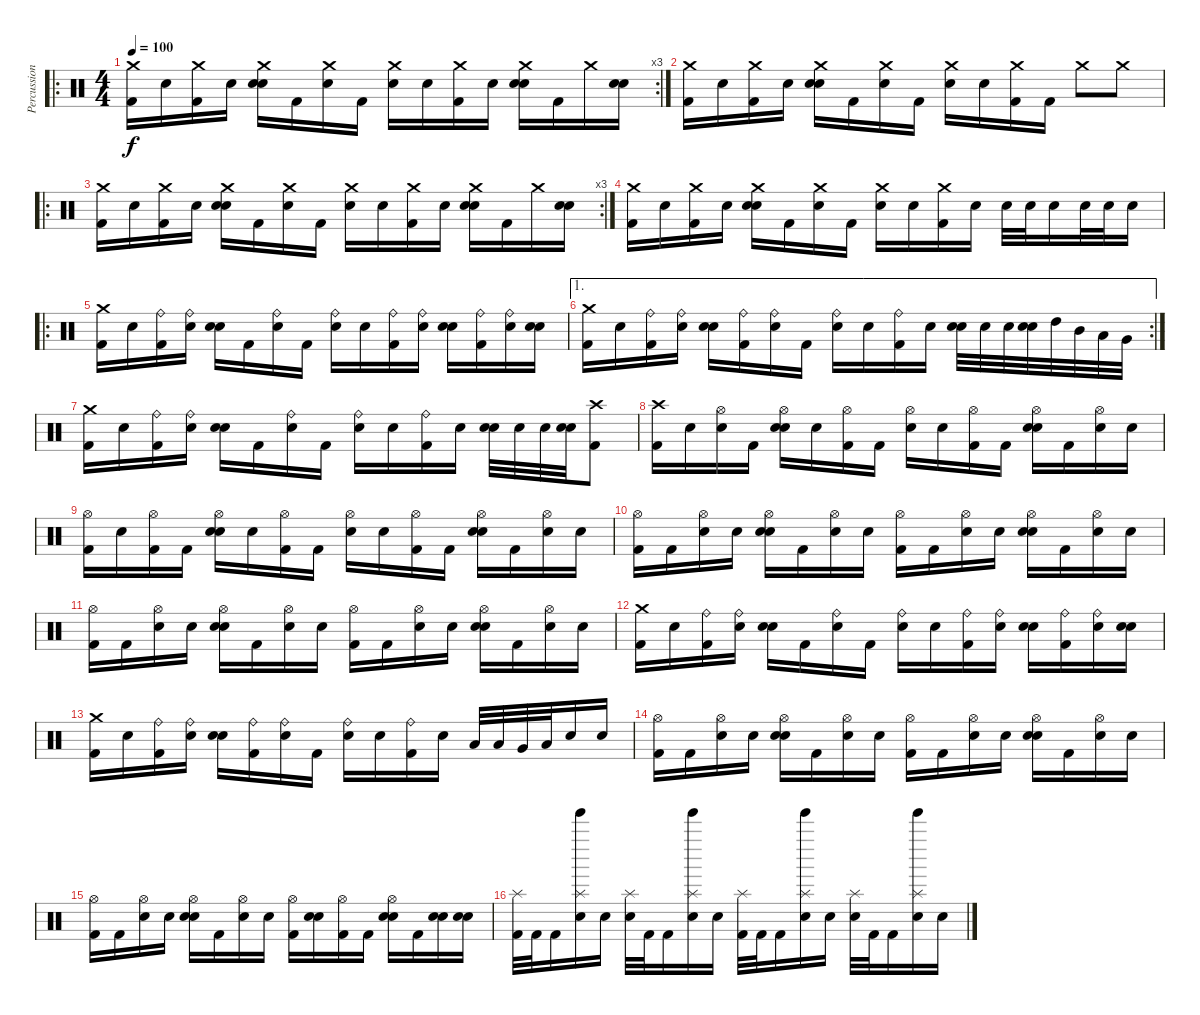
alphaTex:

\track ("Percussion" "Percussion") {instrument percussion}
\staff {score}
\articulation defaults
\ro
\rc 3
\ts (4 4)
\tempo 100
\clef neutral
\ks c
("Crash medium (hit)" "Kick (hit) 2").16{dy f} "Snare (hit)".16 ("Crash medium (hit)" "Kick (hit) 2").16 "Snare (hit)".16 ("Crash medium (hit)" "Snare (hit) 2" "Snare (hit)").16 "Kick (hit) 2".16 ("Crash medium (hit)" "Snare (hit)").16 "Kick (hit) 2".16 ("Crash medium (hit)" "Snare (hit)").16 "Snare (hit)".16 ("Crash medium (hit)" "Kick (hit) 2").16 "Snare (hit)".16 ("Crash medium (hit)" "Snare (hit) 2" "Snare (hit)").16 "Kick (hit) 2".16 "Crash medium (hit)".16 ("Snare (hit) 2" "Snare (hit)").16 |
("Crash medium (hit)" "Kick (hit) 2").16 "Snare (hit)".16 ("Crash medium (hit)" "Kick (hit) 2").16 "Snare (hit)".16 ("Crash medium (hit)" "Snare (hit) 2" "Snare (hit)").16 "Kick (hit) 2".16 ("Crash medium (hit)" "Snare (hit)").16 "Kick (hit) 2".16 ("Crash medium (hit)" "Snare (hit)").16 "Snare (hit)".16 ("Crash medium (hit)" "Kick (hit) 2").16 "Kick (hit) 2".16 "Crash medium (hit)".8 "Crash medium (hit)".8 |
\ro
\rc 3
("Crash medium (hit)" "Kick (hit) 2").16 "Snare (hit)".16 ("Crash medium (hit)" "Kick (hit) 2").16 "Snare (hit)".16 ("Crash medium (hit)" "Snare (hit) 2" "Snare (hit)").16 "Kick (hit) 2".16 ("Crash medium (hit)" "Snare (hit)").16 "Kick (hit) 2".16 ("Crash medium (hit)" "Snare (hit)").16 "Snare (hit)".16 ("Crash medium (hit)" "Kick (hit) 2").16 "Snare (hit)".16 ("Crash medium (hit)" "Snare (hit) 2" "Snare (hit)").16 "Kick (hit) 2".16 "Crash medium (hit)".16 ("Snare (hit) 2" "Snare (hit)").16 |
("Crash medium (hit)" "Kick (hit) 2").16 "Snare (hit)".16 ("Crash medium (hit)" "Kick (hit) 2").16 "Snare (hit)".16 ("Crash medium (hit)" "Snare (hit) 2" "Snare (hit)").16 "Kick (hit) 2".16 ("Crash medium (hit)" "Snare (hit)").16 "Kick (hit) 2".16 ("Crash medium (hit)" "Snare (hit)").16 "Snare (hit)".16 ("Crash medium (hit)" "Kick (hit) 2").16 "Snare (hit)".16 "Snare (hit) 2".32 "Snare (hit) 2".32 "Snare (hit) 2".16 "Snare (hit) 2".32 "Snare (hit) 2".32 "Snare (hit) 2".16 |
\ro
("Crash medium (hit)" "Kick (hit) 2").16 "Snare (hit)".16 ("Ride (bell)" "Kick (hit) 2").16 ("Ride (bell)" "Snare (hit)").16 ("Snare (hit) 2" "Snare (hit)").16 "Kick (hit) 2".16 ("Ride (bell)" "Snare (hit)").16 "Kick (hit) 2".16 ("Ride (bell)" "Snare (hit)").16 "Snare (hit)".16 ("Ride (bell)" "Kick (hit) 2").16 ("Ride (bell)" "Snare (hit)").16 ("Snare (hit) 2" "Snare (hit)").16 ("Ride (bell)" "Kick (hit) 2").16 ("Ride (bell)" "Snare (hit)").16 ("Snare (hit) 2" "Snare (hit)").16 |
\ae 1
\rc 2
("Crash medium (hit)" "Kick (hit) 2").16 "Snare (hit)".16 ("Ride (bell)" "Kick (hit) 2").16 ("Ride (bell)" "Snare (hit)").16 ("Snare (hit) 2" "Snare (hit)").16 ("Ride (bell)" "Kick (hit) 2").16 ("Ride (bell)" "Snare (hit)").16 "Kick (hit) 2".16 ("Ride (bell)" "Snare (hit)").16 "Snare (hit)".16 ("Ride (bell)" "Kick (hit) 2").16 "Snare (hit)".16 ("Snare (hit) 2" "Snare (hit)").32 "Snare (hit) 2".32 "Snare (hit) 2".32 ("Snare (hit) 2" "Snare (hit)").32 "High Tom (hit)".32 "Mid Tom (hit)".32 "Low Tom (hit)".32 "Very Low Tom (hit)".32 |
("Crash medium (hit)" "Kick (hit) 2").16 "Snare (hit)".16 ("Ride (bell)" "Kick (hit) 2").16 ("Ride (bell)" "Snare (hit)").16 ("Snare (hit) 2" "Snare (hit)").16 "Kick (hit) 2".16 ("Ride (bell)" "Snare (hit)").16 "Kick (hit) 2".16 ("Ride (bell)" "Snare (hit)").16 "Snare (hit)".16 ("Ride (bell)" "Kick (hit) 2").16 "Snare (hit)".16 ("Snare (hit) 2" "Snare (hit)").32 "Snare (hit) 2".32 "Snare (hit) 2".32 ("Snare (hit) 2" "Snare (hit)").32 ("Crash high (hit)" "Kick (hit) 2").8 |
("Crash high (hit)" "Kick (hit) 2").16 "Snare (hit)".16 ("Hi-Hat (open)" "Snare (hit)").16 "Kick (hit) 2".16 ("Hi-Hat (open)" "Snare (hit) 2" "Snare (hit)").16 "Snare (hit)".16 ("Hi-Hat (open)" "Kick (hit) 2").16 "Kick (hit) 2".16 ("Hi-Hat (open)" "Snare (hit)").16 "Snare (hit)".16 ("Hi-Hat (open)" "Kick (hit) 2").16 "Kick (hit) 2".16 ("Hi-Hat (open)" "Snare (hit) 2" "Snare (hit)").16 "Kick (hit) 2".16 ("Hi-Hat (open)" "Snare (hit)").16 "Snare (hit)".16 |
("Hi-Hat (open)" "Kick (hit) 2").16 "Snare (hit)".16 ("Hi-Hat (open)" "Kick (hit) 2").16 "Kick (hit) 2".16 ("Hi-Hat (open)" "Snare (hit) 2" "Snare (hit)").16 "Snare (hit)".16 ("Hi-Hat (open)" "Kick (hit) 2").16 "Kick (hit) 2".16 ("Hi-Hat (open)" "Snare (hit)").16 "Snare (hit)".16 ("Hi-Hat (open)" "Kick (hit) 2").16 "Kick (hit) 2".16 ("Hi-Hat (open)" "Snare (hit) 2" "Snare (hit)").16 "Kick (hit) 2".16 ("Hi-Hat (open)" "Snare (hit)").16 "Snare (hit)".16 |
("Hi-Hat (open)" "Kick (hit) 2").16 "Kick (hit) 2".16 ("Hi-Hat (open)" "Snare (hit)").16 "Snare (hit)".16 ("Hi-Hat (open)" "Snare (hit) 2" "Snare (hit)").16 "Kick (hit) 2".16 ("Hi-Hat (open)" "Snare (hit)").16 "Snare (hit)".16 ("Hi-Hat (open)" "Kick (hit) 2").16 "Kick (hit) 2".16 ("Hi-Hat (open)" "Snare (hit)").16 "Snare (hit)".16 ("Hi-Hat (open)" "Snare (hit) 2" "Snare (hit)").16 "Kick (hit) 2".16 ("Hi-Hat (open)" "Snare (hit)").16 "Snare (hit)".16 |
("Hi-Hat (open)" "Kick (hit) 2").16 "Kick (hit) 2".16 ("Hi-Hat (open)" "Snare (hit)").16 "Snare (hit)".16 ("Hi-Hat (open)" "Snare (hit) 2" "Snare (hit)").16 "Kick (hit) 2".16 ("Hi-Hat (open)" "Snare (hit)").16 "Snare (hit)".16 ("Hi-Hat (open)" "Kick (hit) 2").16 "Kick (hit) 2".16 ("Hi-Hat (open)" "Snare (hit)").16 "Snare (hit)".16 ("Hi-Hat (open)" "Snare (hit) 2" "Snare (hit)").16 "Kick (hit) 2".16 ("Hi-Hat (open)" "Snare (hit)").16 "Snare (hit)".16 |
("Crash medium (hit)" "Kick (hit) 2").16 "Snare (hit)".16 ("Ride (bell)" "Kick (hit) 2").16 ("Ride (bell)" "Snare (hit)").16 ("Snare (hit) 2" "Snare (hit)").16 "Kick (hit) 2".16 ("Ride (bell)" "Snare (hit)").16 "Kick (hit) 2".16 ("Ride (bell)" "Snare (hit)").16 "Snare (hit)".16 ("Ride (bell)" "Kick (hit) 2").16 ("Ride (bell)" "Snare (hit)").16 ("Snare (hit) 2" "Snare (hit)").16 ("Ride (bell)" "Kick (hit) 2").16 ("Ride (bell)" "Snare (hit)").16 ("Snare (hit) 2" "Snare (hit)").16 |
("Crash medium (hit)" "Kick (hit) 2").16 "Snare (hit)".16 ("Ride (bell)" "Kick (hit) 2").16 ("Ride (bell)" "Snare (hit)").16 ("Snare (hit) 2" "Snare (hit)").16 ("Ride (bell)" "Kick (hit) 2").16 ("Ride (bell)" "Snare (hit)").16 "Kick (hit) 2".16 ("Ride (bell)" "Snare (hit)").16 "Snare (hit)".16 ("Ride (bell)" "Kick (hit) 2").16 "Snare (hit)".16 "Low Tom (hit)".32 "Low Tom (hit)".32 "Very Low Tom (hit)".32 "Low Floor Tom (hit)".32 "Snare (hit) 2".16 "Snare (hit) 2".16 |
("Hi-Hat (open)" "Kick (hit) 2").16 "Kick (hit) 2".16 ("Hi-Hat (open)" "Snare (hit)").16 "Snare (hit)".16 ("Hi-Hat (open)" "Snare (hit) 2" "Snare (hit)").16 "Kick (hit) 2".16 ("Hi-Hat (open)" "Snare (hit)").16 "Snare (hit)".16 ("Hi-Hat (open)" "Kick (hit) 2").16 "Kick (hit) 2".16 ("Hi-Hat (open)" "Snare (hit)").16 "Snare (hit)".16 ("Hi-Hat (open)" "Snare (hit) 2" "Snare (hit)").16 "Kick (hit) 2".16 ("Hi-Hat (open)" "Snare (hit)").16 "Snare (hit)".16 |
("Hi-Hat (open)" "Kick (hit) 2").16 "Kick (hit) 2".16 ("Hi-Hat (open)" "Snare (hit)").16 "Snare (hit)".16 ("Hi-Hat (open)" "Snare (hit) 2" "Snare (hit)").16 "Kick (hit) 2".16 ("Hi-Hat (open)" "Snare (hit)").16 "Snare (hit)".16 ("Hi-Hat (open)" "Kick (hit) 2").16 ("Snare (hit) 2" "Snare (hit)").16 ("Hi-Hat (open)" "Kick (hit) 2").16 "Kick (hit) 2".16 ("Hi-Hat (open)" "Snare (hit) 2" "Snare (hit)").16 "Kick (hit) 2".16 ("Snare (hit) 2" "Snare (hit)").16 ("Snare (hit) 2" "Snare (hit)").16 |
("Splash (hit)" "Kick (hit) 2").32 "Kick (hit) 2".32 "Kick (hit) 2".16 ("Splash (hit)" "Tinkle Bell (hit)" "Snare (hit)").16 "Snare (hit)".16 ("Splash (hit)" "Snare (hit) 2").32 "Kick (hit) 2".32 "Kick (hit) 2".16 ("Splash (hit)" "Tinkle Bell (hit)" "Snare (hit)").16 "Snare (hit)".16 ("Splash (hit)" "Kick (hit) 2").32 "Kick (hit) 2".32 "Kick (hit) 2".16 ("Splash (hit)" "Tinkle Bell (hit)" "Snare (hit)").16 "Snare (hit)".16 ("Splash (hit)" "Snare (hit) 2").32 "Kick (hit) 2".32 "Kick (hit) 2".16 ("Splash (hit)" "Tinkle Bell (hit)" "Snare (hit)").16 "Snare (hit)".16
